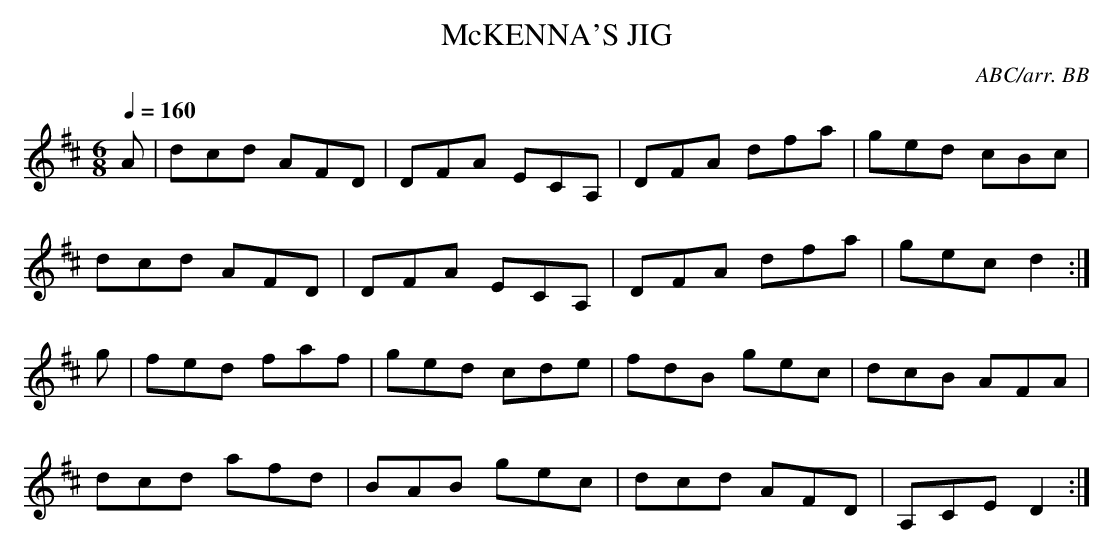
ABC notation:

X:1
T:McKENNA'S JIG
C:ABC/arr. BB
Q:1/4=160
L:1/8
M:6/8
K:D
A|dcd AFD|DFA ECA,|DFA dfa|ged cBc|
dcd AFD|DFA ECA,|DFA dfa|gec d2:|
g|fed faf|ged cde|fdB gec|dcB AFA|
dcd afd|BAB gec|dcd AFD|A,CE D2:|
